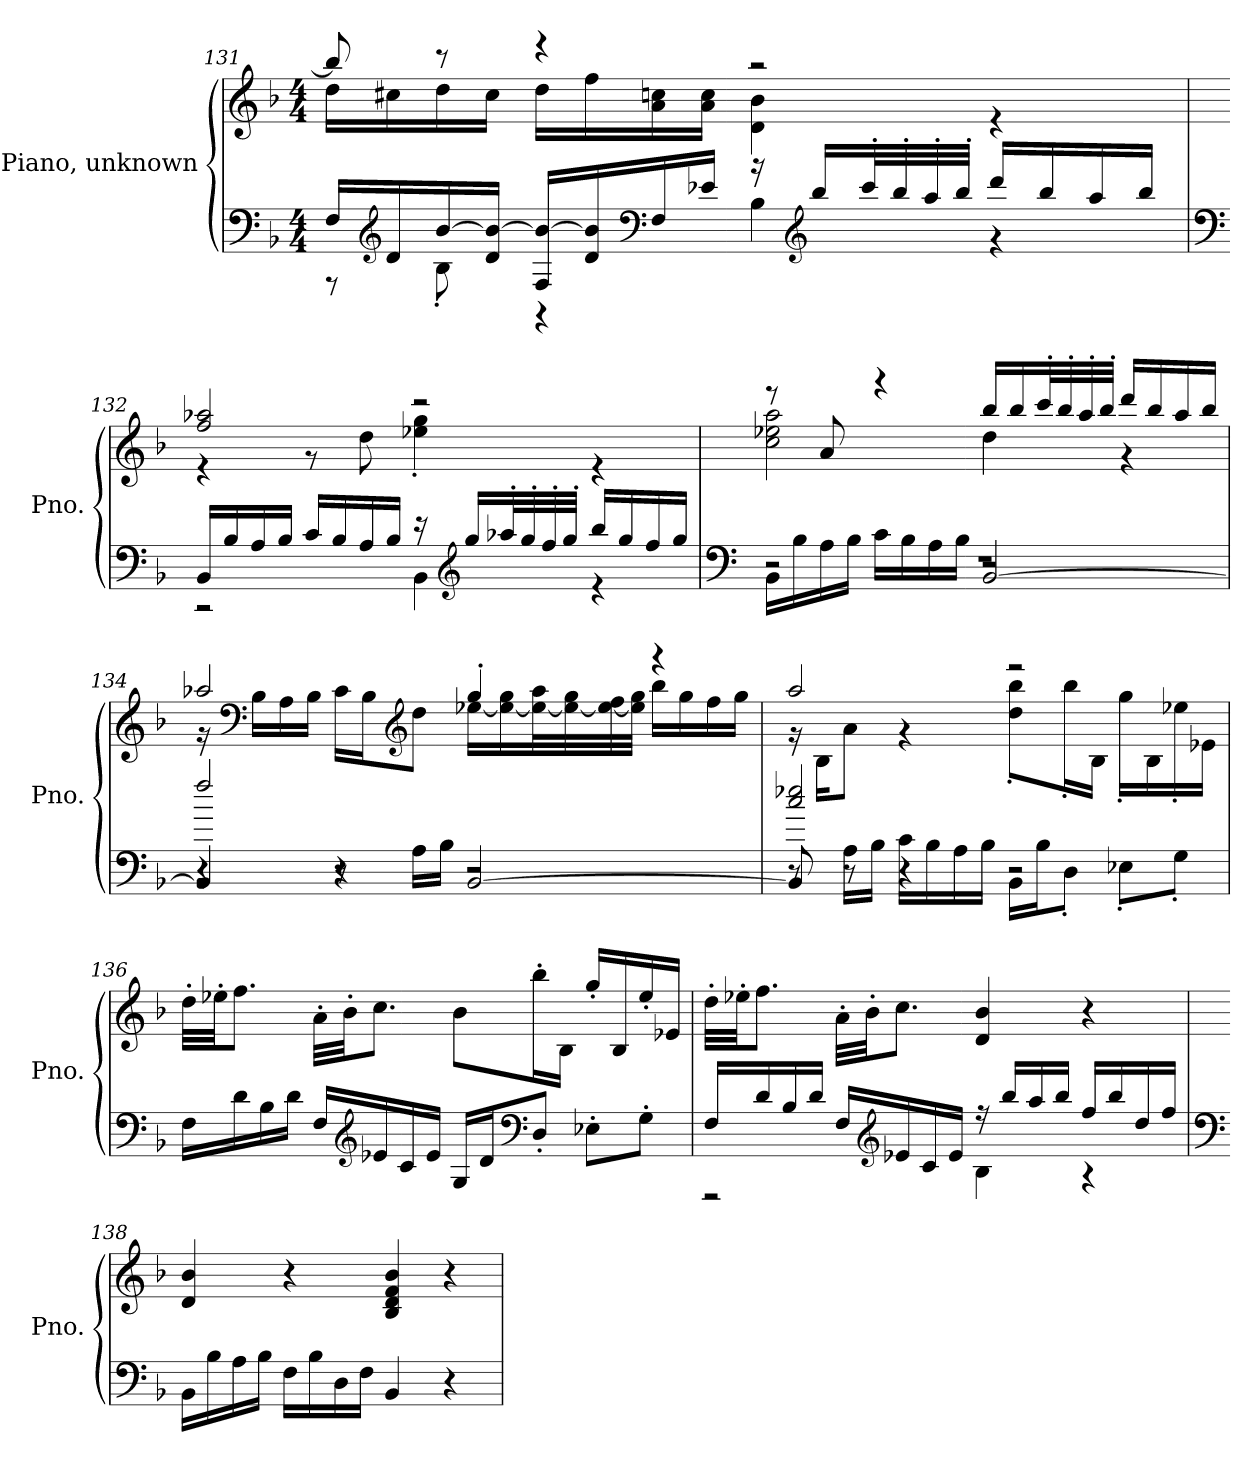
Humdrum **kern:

**kern	**kern
*part1	*part1
*staff2	*staff1
*I"Piano, unknown	*
*I'Pno.	*
!!LO:LB:g=z
*clefF4	*clefG2
*k[b-]	*k[b-]
*M4/4	*M4/4
=131	=131
*^	*^
16F/LL	8r	8bb-/]	16dd\LL
*clefG2	*	*	*
16d/	.	.	16cc#X\
[16b-/	8B-'\	8r	16dd\
16d/ 16b-/_JJ	.	.	16cc#\JJ
16F/ 16b-/_LL	4r	4r	16dd\LL
16d/ 16b-/]	.	.	16ff\
*clefF4	*	*	*
16F/	.	.	16a\ 16ccn\
16e-X/JJ	.	.	16a\ 16cc\JJ
16r	4B-\	2r	4d\ 4b-\
*clefG2	*	*	*
16bb-/LL	.	.	.
32ccc'/L	.	.	.
32bb-'/	.	.	.
32aa'/	.	.	.
32bb-'/JJJ	.	.	.
16ddd/LL	4r	.	4r
16bb-/	.	.	.
16aa/	.	.	.
16bb-/JJ	.	.	.
!!LO:LB:g=z	!!
=132	=132	=132	=132
*clefF4	*	*	*
16BB-/LL	2r	2ff/ 2aa-X/	4r
16B-/	.	.	.
16A/	.	.	.
16B-/JJ	.	.	.
16c/LL	.	.	8r
16B-/	.	.	.
16A/	.	.	8dd\
16B-/JJ	.	.	.
16r	4BB-\	2r	4ee-X\' 4gg\'
*clefG2	*	*	*
16gg/LL	.	.	.
32aa-X'/L	.	.	.
32gg'/	.	.	.
32ff'/	.	.	.
32gg'/JJJ	.	.	.
16bb-/LL	4r	.	4r
16gg/	.	.	.
16ff/	.	.	.
16gg/JJ	.	.	.
*v	*v	*	*
=133	=133	=133
*clefF4	*	*
*^	*	*
*	*^	*	*
1r	16BB-\LL	2r	8r	2cc\ 2ee-X\ 2aa\
.	16B-\	.	.	.
.	16A\	.	8a/	.
.	16B-\JJ	.	.	.
.	16c\LL	.	4r	.
.	16B-\	.	.	.
.	16A\	.	.	.
.	16B-\JJ	.	.	.
.	2r	[2BB-/	16bb-/LL	4dd\
.	.	.	16bb-/	.
.	.	.	32ccc'/L	.
.	.	.	32bb-'/	.
.	.	.	32aa'/	.
.	.	.	32bb-'/JJJ	.
.	.	.	16ddd/LL	4r
.	.	.	16bb-/	.
.	.	.	16aa/	.
.	.	.	16bb-/JJ	.
!!LO:LB:g=z	!!
=134	=134	=134	=134	=134
2ff/	4r	4BB-/]	2aa-X/	16r
*	*	*	*clefF4	*
.	.	.	.	16B-\LL
.	.	.	.	16A\
.	.	.	.	16B-\JJ
.	8r	4r	.	16c\LL
.	.	.	.	16B-\J
*	*	*	*clefG2	*
.	16A\LL	.	.	8dd\J
.	16B-\JJ	.	.	.
2r	2r	[2BB-/	4gg'/	[16ee-X\LL
.	.	.	.	16ee-\_ 16gg\
.	.	.	.	32ee-\_ 32aa-\L
.	.	.	.	32ee-\_ 32gg\
.	.	.	.	32ee-\_ 32ff\
.	.	.	.	32ee-\] 32gg\JJJ
.	.	.	4r	16bb-\LL
.	.	.	.	16gg\
.	.	.	.	16ff\
.	.	.	.	16gg\JJ
=135	=135	=135	=135	=135
2cc/ 2ee-X/	8r	8BB-/]	2aa/	16r
.	.	.	.	16B-\KL
.	16A\LL	8r	.	8a\J
.	16B-\JJ	.	.	.
.	16c\LL	4r	.	4r
.	16B-\	.	.	.
.	16A\	.	.	.
.	16B-\JJ	.	.	.
2r	16BB-\LL	2r	2r	8dd\' 8bb-\'L
.	16B-\J	.	.	.
.	8D'\J	.	.	16bb-'\L
.	.	.	.	16B-\JJ
.	8E-X'\L	.	.	16gg'\LL
.	.	.	.	16B-\
.	8G'\J	.	.	16ee-X'\
.	.	.	.	16e-X\JJ
*v	*v	*v	*	*
*	*v	*v
!!LO:LB:g=z
=136	=136
16F\LL	32dd'\LLL
.	32ee-X'\JJ
16d\	8.ff\J
16B-\	.
16d\JJ	.
16F/LL	32a'\LLL
.	32b-'\JJ
*clefG2	*
16e-X/	8.cc\J
16c/	.
16e-/JJ	.
16G/LL	8b-\L
16d/J	.
*clefF4	*
8D'/J	16bb-'\L
.	16B-\JJ
8E-X'\L	16gg'/LL
.	16B-/
8G'\J	16ee-'/
.	16e-X/JJ
=137	=137
*^	*
16F/LL	2r	32dd'\LLL
.	.	32ee-X'\JJ
16d/	.	8.ff\J
16B-/	.	.
16d/JJ	.	.
16F/LL	.	32a'\LLL
.	.	32b-'\JJ
*clefG2	*	*
16e-X/	.	8.cc\J
16c/	.	.
16e-/JJ	.	.
16r	4B-\	4d/ 4b-/
16bb-/LL	.	.
16aa/	.	.
16bb-/JJ	.	.
16ff/LL	4r	4r
16bb-/	.	.
16dd/	.	.
16ff/JJ	.	.
*v	*v	*
!!LO:PB:g=z
=138	=138
*clefF4	*
16BB-\LL	4d/ 4b-/
16B-\	.
16A\	.
16B-\JJ	.
16F\LL	4r
16B-\	.
16D\	.
16F\JJ	.
4BB-/	4B-/ 4d/ 4f/ 4b-/
4r	4r
=	=
*-	*-
